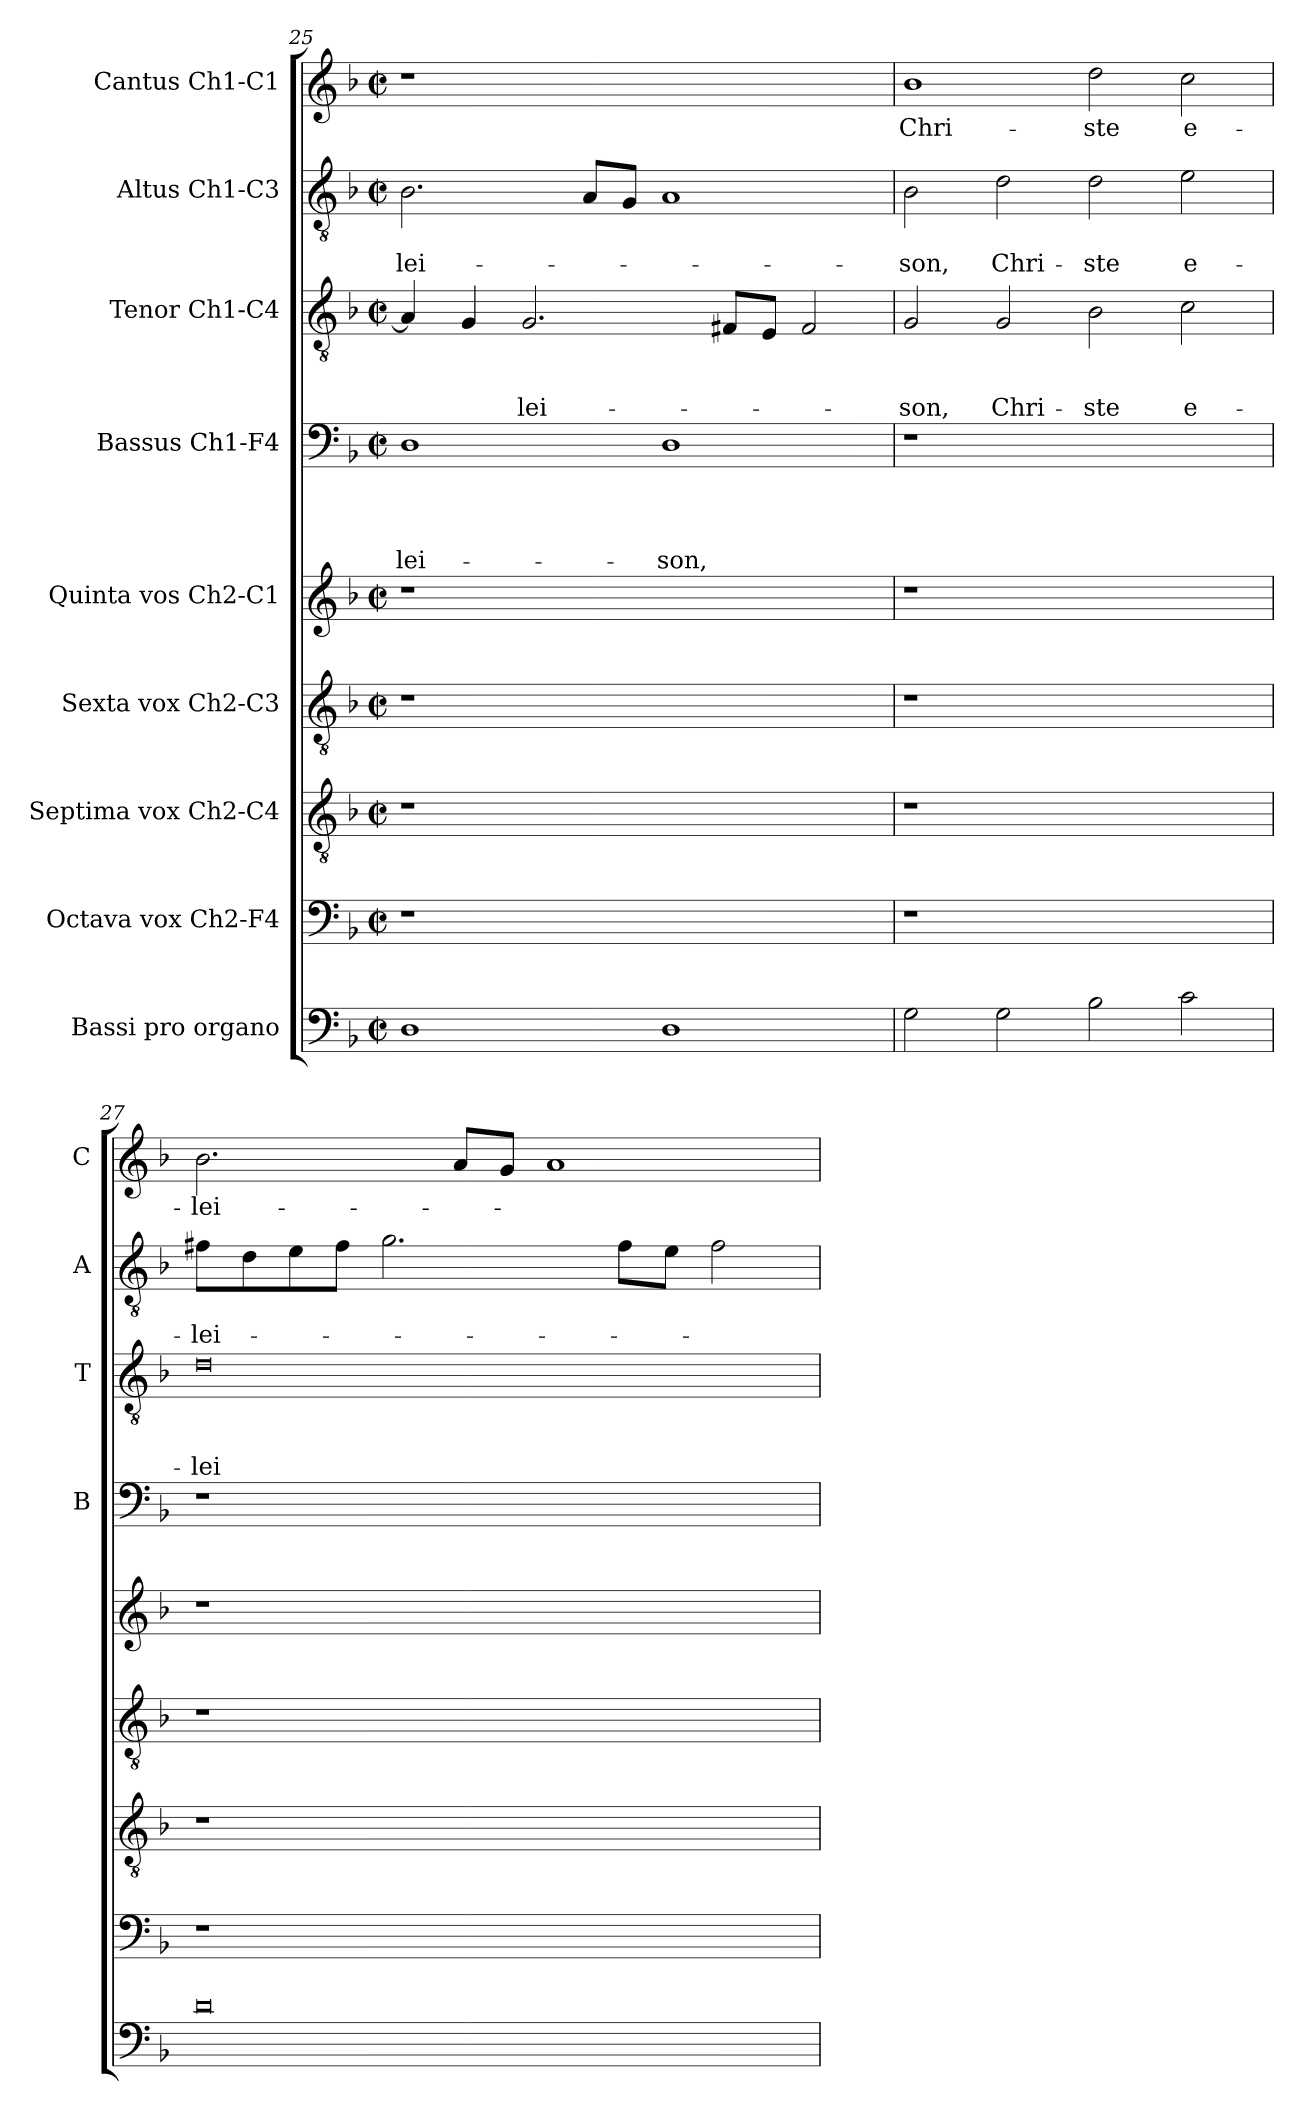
**kern	**kern	**kern	**kern	**kern	**kern	**text	**text	**text	**text	**kern	**text	**text	**text	**kern	**text	**text	**kern	**text
*part9	*part8	*part7	*part6	*part5	*part4	*part4	*part4	*part4	*part4	*part3	*part3	*part3	*part3	*part2	*part2	*part2	*part1	*part1
*staff9	*staff8	*staff7	*staff6	*staff5	*staff4	*staff4	*staff4	*staff4	*staff4	*staff3	*staff3	*staff3	*staff3	*staff2	*staff2	*staff2	*staff1	*staff1
*I"Bassi pro  organo	*I"Octava vox Ch2-F4	*I"Septima vox Ch2-C4	*I"Sexta vox Ch2-C3	*I"Quinta vos Ch2-C1	*I"Bassus Ch1-F4	*	*	*	*	*I"Tenor Ch1-C4	*	*	*	*I"Altus Ch1-C3	*	*	*I"Cantus Ch1-C1	*
*	*	*	*	*	*I'B	*	*	*	*	*I'T	*	*	*	*I'A	*	*	*I'C	*
*clefF4	*clefF4	*clefGv2	*clefGv2	*clefG2	*clefF4	*	*	*	*	*clefGv2	*	*	*	*clefGv2	*	*	*clefG2	*
*k[b-]	*k[b-]	*k[b-]	*k[b-]	*k[b-]	*k[b-]	*	*	*	*	*k[b-]	*	*	*	*k[b-]	*	*	*k[b-]	*
*F:	*F:	*F:	*F:	*F:	*F:	*	*	*	*	*F:	*	*	*	*F:	*	*	*F:	*
*M2/2	*M2/2	*M2/2	*M2/2	*M2/2	*M2/2	*	*	*	*	*M2/2	*	*	*	*M2/2	*	*	*M2/2	*
*met(c|)	*met(c|)	*met(c|)	*met(c|)	*met(c|)	*met(c|)	*	*	*	*	*met(c|)	*	*	*	*met(c|)	*	*	*met(c|)	*
=25	=25	=25	=25	=25	=25	=25	=25	=25	=25	=25	=25	=25	=25	=25	=25	=25	=25	=25
!	!	!	!	!	!	!	!	!	!LO:LY:b	!	!	!	!	!	!	!LO:LY:b	!	!
1D	1r	1r	1r	1r	1D	.	.	.	-lei-	4A/]	.	.	.	2.B-\	.	-lei-	1r	.
.	.	.	.	.	.	.	.	.	.	4G/	.	.	.	.	.	.	.	.
!	!	!	!	!	!	!	!	!	!	!	!	!	!LO:LY:b	!	!	!	!	!
.	.	.	.	.	.	.	.	.	.	2.G/	.	.	-lei-	.	.	.	.	.
.	.	.	.	.	.	.	.	.	.	.	.	.	.	8A/L	.	.	.	.
.	.	.	.	.	.	.	.	.	.	.	.	.	.	8G/J	.	.	.	.
!	!	!	!	!	!	!	!	!	!LO:LY:b	!	!	!	!	!	!	!	!	!
1D	1ryy	1ryy	1ryy	1ryy	1D	.	.	.	-son,	.	.	.	.	1A	.	.	1ryy	.
.	.	.	.	.	.	.	.	.	.	8F#X/L	.	.	.	.	.	.	.	.
.	.	.	.	.	.	.	.	.	.	8E/J	.	.	.	.	.	.	.	.
.	.	.	.	.	.	.	.	.	.	2F#/	.	.	.	.	.	.	.	.
=26	=26	=26	=26	=26	=26	=26	=26	=26	=26	=26	=26	=26	=26	=26	=26	=26	=26	=26
!	!	!	!	!	!	!	!	!	!	!	!	!	!LO:LY:b	!	!	!LO:LY:b	!	!LO:LY:b
2G\	1r	1r	1r	1r	1r	.	.	.	.	2G/	.	.	-son,	2B-\	.	-son,	1b-	Chri-
!	!	!	!	!	!	!	!	!	!	!	!	!	!LO:LY:b	!	!	!LO:LY:b	!	!
2G\	.	.	.	.	.	.	.	.	.	2G/	.	.	Chri-	2d\	.	Chri-	.	.
!	!	!	!	!	!	!	!	!	!	!	!	!	!LO:LY:b	!	!	!LO:LY:b	!	!LO:LY:b
2B-\	1ryy	1ryy	1ryy	1ryy	1ryy	.	.	.	.	2B-\	.	.	-ste	2d\	.	-ste	2dd\	-ste
!	!	!	!	!	!	!	!	!	!	!	!	!	!LO:LY:b	!	!	!LO:LY:b	!	!LO:LY:b
2c\	.	.	.	.	.	.	.	.	.	2c\	.	.	e-	2e\	.	e-	2cc\	e-
!!LO:PB:g=z
=27	=27	=27	=27	=27	=27	=27	=27	=27	=27	=27	=27	=27	=27	=27	=27	=27	=27	=27
!	!	!	!	!	!	!	!	!	!	!	!	!	!LO:LY:b	!	!	!LO:LY:b	!	!LO:LY:b
0d	1r	1r	1r	1r	1r	.	.	.	.	0d	.	.	-lei-	8f#X\L	.	-lei-	2.b-\	-lei-
.	.	.	.	.	.	.	.	.	.	.	.	.	.	8d\	.	.	.	.
.	.	.	.	.	.	.	.	.	.	.	.	.	.	8e\	.	.	.	.
.	.	.	.	.	.	.	.	.	.	.	.	.	.	8f#\J	.	.	.	.
.	.	.	.	.	.	.	.	.	.	.	.	.	.	2.g\	.	.	.	.
.	.	.	.	.	.	.	.	.	.	.	.	.	.	.	.	.	8a/L	.
.	.	.	.	.	.	.	.	.	.	.	.	.	.	.	.	.	8g/J	.
.	1ryy	1ryy	1ryy	1ryy	1ryy	.	.	.	.	.	.	.	.	.	.	.	1a	.
.	.	.	.	.	.	.	.	.	.	.	.	.	.	8f#\L	.	.	.	.
.	.	.	.	.	.	.	.	.	.	.	.	.	.	8e\J	.	.	.	.
.	.	.	.	.	.	.	.	.	.	.	.	.	.	2f#\	.	.	.	.
=	=	=	=	=	=	=	=	=	=	=	=	=	=	=	=	=	=	=
*-	*-	*-	*-	*-	*-	*-	*-	*-	*-	*-	*-	*-	*-	*-	*-	*-	*-	*-
